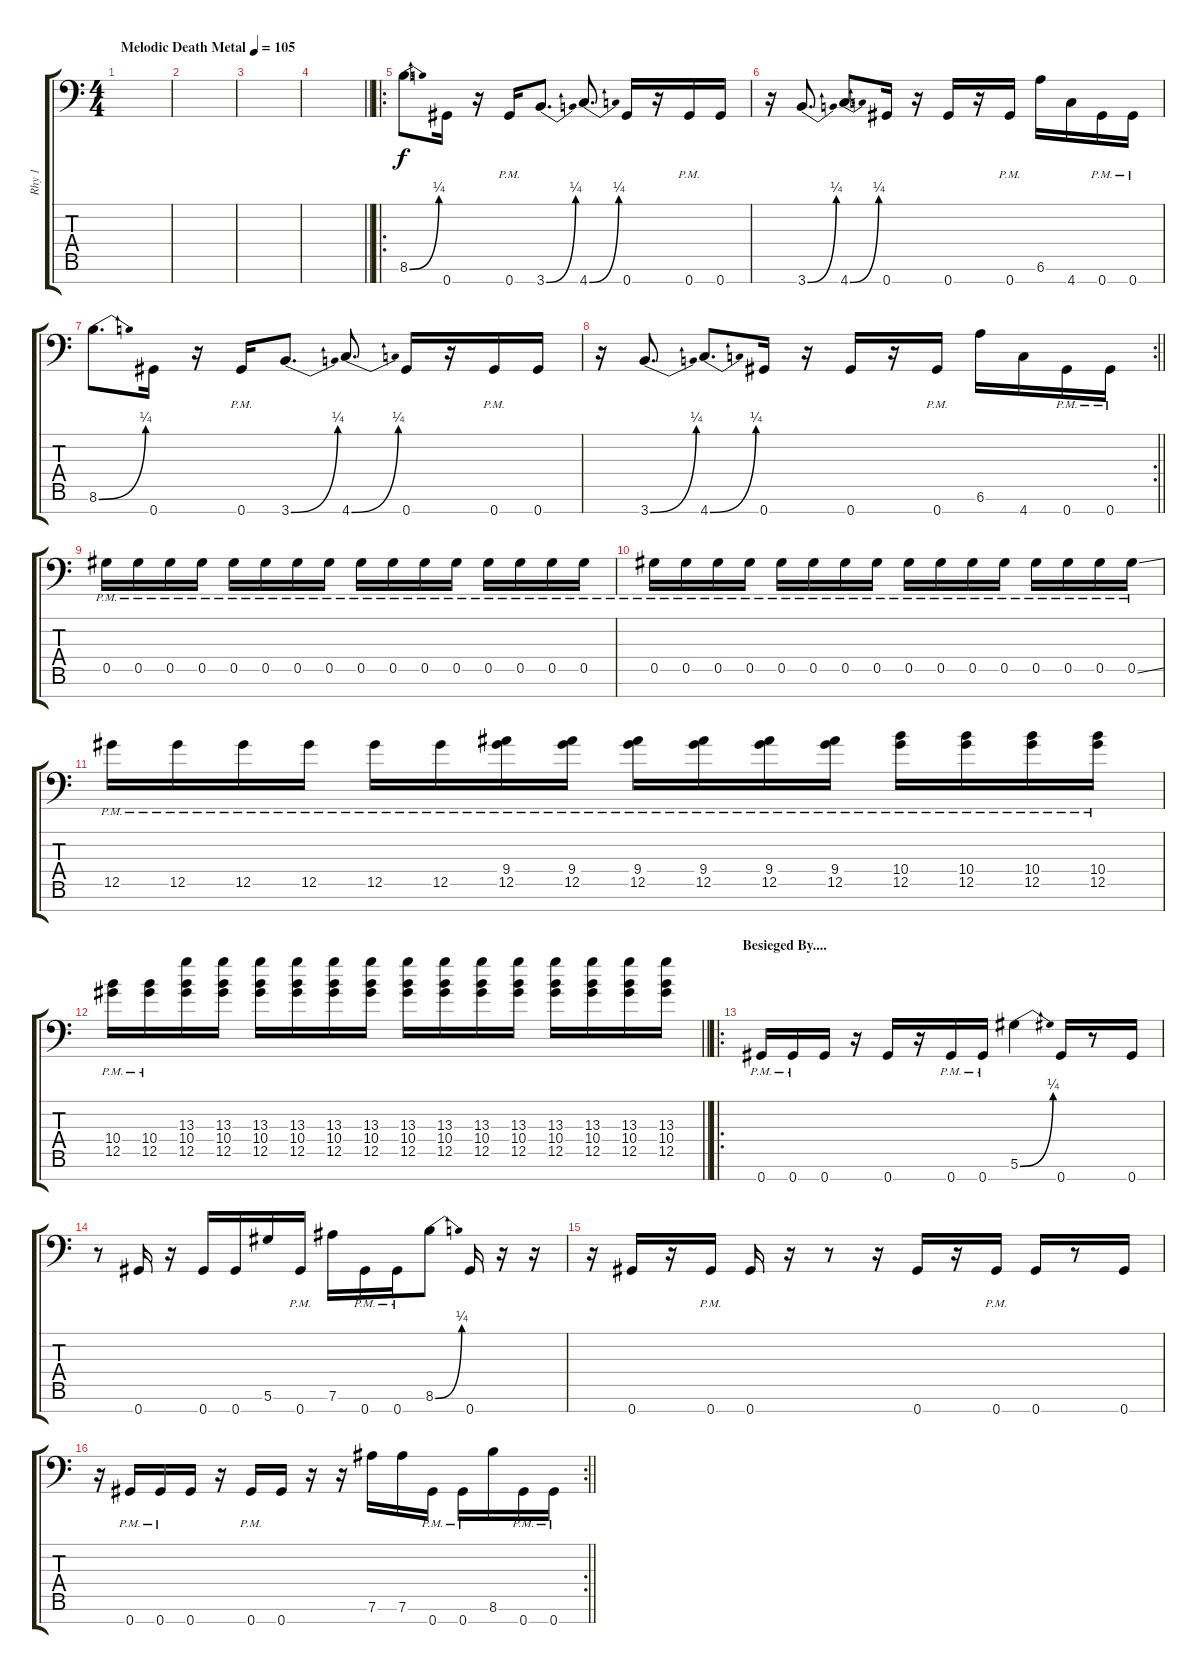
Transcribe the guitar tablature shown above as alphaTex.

\track ("Rhy 1" "Rhy 1") {instrument distortionguitar}
\staff {score tabs}
\tuning (Eb4 Bb3 Gb3 Db3 Ab2 Eb2 Ab1) {hide}
\ts (4 4)
\tempo (105 "Melodic Death Metal")
\clef f4
\ks c
|
|
|
\barLineRight lightlight
|
\ro
\section ("" "")
8.6{be (bend 0 0 60 1)}.8{d} 0.7.16 r.16 0.7{pm}.16 3.7{be (bend 0 0 60 1)}.8{d} 4.7{be (bend 0 0 60 1)}.8{d} 0.7.16 r.16 0.7{pm}.16 0.7.16 |
r.16 3.7{be (bend 0 0 60 1)}.8{d} 4.7{be (bend 0 0 60 1)}.8{d} 0.7.16 r.16 0.7.16 r.16 0.7{pm}.16 6.6.16 4.7.16 0.7{pm}.16 0.7{pm}.16 |
8.6{be (bend 0 0 60 1)}.8{d} 0.7.16 r.16 0.7{pm}.16 3.7{be (bend 0 0 60 1)}.8{d} 4.7{be (bend 0 0 60 1)}.8{d} 0.7.16 r.16 0.7{pm}.16 0.7.16 |
\rc 2
\barLineRight lightlight
r.16 3.7{be (bend 0 0 60 1)}.8{d} 4.7{be (bend 0 0 60 1)}.8{d} 0.7.16 r.16 0.7.16 r.16 0.7{pm}.16 6.6.16 4.7.16 0.7{pm}.16 0.7{pm}.16 |
\section ("" "")
0.5{pm}.16 0.5{pm}.16 0.5{pm}.16 0.5{pm}.16 0.5{pm}.16 0.5{pm}.16 0.5{pm}.16 0.5{pm}.16 0.5{pm}.16 0.5{pm}.16 0.5{pm}.16 0.5{pm}.16 0.5{pm}.16 0.5{pm}.16 0.5{pm}.16 0.5{pm}.16 |
0.5{pm}.16 0.5{pm}.16 0.5{pm}.16 0.5{pm}.16 0.5{pm}.16 0.5{pm}.16 0.5{pm}.16 0.5{pm}.16 0.5{pm}.16 0.5{pm}.16 0.5{pm}.16 0.5{pm}.16 0.5{pm}.16 0.5{pm}.16 0.5{pm}.16 0.5{ss pm}.16 |
12.5{pm}.16 12.5{pm}.16 12.5{pm}.16 12.5{pm}.16 12.5{pm}.16 12.5{pm}.16 (9.4{pm} 12.5{pm}).16 (9.4{pm} 12.5{pm}).16 (9.4{pm} 12.5{pm}).16 (9.4{pm} 12.5{pm}).16 (9.4{pm} 12.5{pm}).16 (9.4{pm} 12.5{pm}).16 (10.4{pm} 12.5{pm}).16 (10.4{pm} 12.5{pm}).16 (10.4{pm} 12.5{pm}).16 (10.4{pm} 12.5{pm}).16 |
\barLineRight lightlight
(10.4{pm} 12.5{pm}).16 (10.4{pm} 12.5{pm}).16 (13.3 10.4 12.5).16 (13.3 10.4 12.5).16 (13.3 10.4 12.5).16 (13.3 10.4 12.5).16 (13.3 10.4 12.5).16 (13.3 10.4 12.5).16 (13.3 10.4 12.5).16 (13.3 10.4 12.5).16 (13.3 10.4 12.5).16 (13.3 10.4 12.5).16 (13.3 10.4 12.5).16 (13.3 10.4 12.5).16 (13.3 10.4 12.5).16 (13.3 10.4 12.5).16 |
\ro
\section ("" "Besieged By....")
0.7{pm}.16 0.7{pm}.16 0.7.16 r.16 0.7.16 r.16 0.7{pm}.16 0.7{pm}.16 5.6{be (bend 0 0 60 1)}.4 0.7.16 r.8 0.7.16 |
r.8 0.7.16 r.16 0.7.16 0.7.16 5.6.16 0.7{pm}.16 7.6.16 0.7{pm}.16 0.7{pm}.16 8.6{be (bend 0 0 60 1)}.8 0.7.16 r.16 r.16 |
r.16 0.7.16 r.16 0.7{pm}.16 0.7.16 r.16 r.8 r.16 0.7.16 r.16 0.7{pm}.16 0.7.16 r.8 0.7.16 |
\rc 2
\barLineRight lightlight
r.16 0.7{pm}.16 0.7{pm}.16 0.7.16 r.16 0.7{pm}.16 0.7.16 r.16 r.16 7.6.16 7.6.16 0.7{pm}.16 0.7{pm}.16 8.6.16 0.7{pm}.16 0.7{pm}.16
